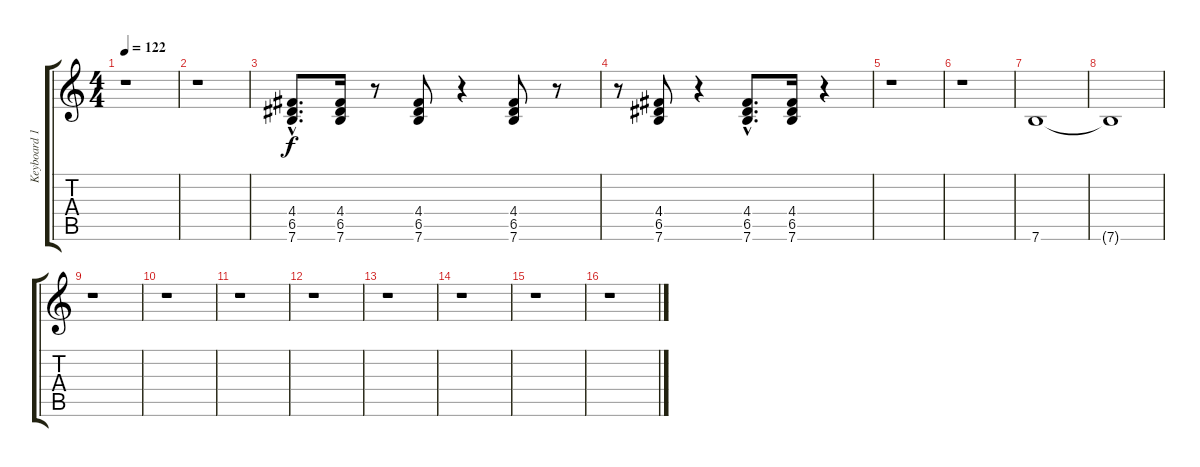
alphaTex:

\track ("Keyboard 1" "Keyboard 1") {instrument stringensemble1}
\staff {score tabs}
\tuning (E5 B4 G4 D4 A3 E3) {hide}
\ts (4 4)
\tempo 122
\clef g2
\ks c
r.1{dy f} |
r.1 |
(4.4{hac} 6.5{hac} 7.6{hac}).8{d} (4.4 6.5 7.6).16 r.8 (4.4 6.5 7.6).8 r.4 (4.4 6.5 7.6).8 r.8 |
r.8 (4.4 6.5 7.6).8 r.4 (4.4{hac} 6.5{hac} 7.6{hac}).8{d} (4.4 6.5 7.6).16 r.4 |
r.1 |
r.1 |
7.6.1 |
7.6{t}.1 |
r.1 |
r.1 |
r.1 |
r.1 |
r.1 |
r.1 |
r.1 |
r.1
